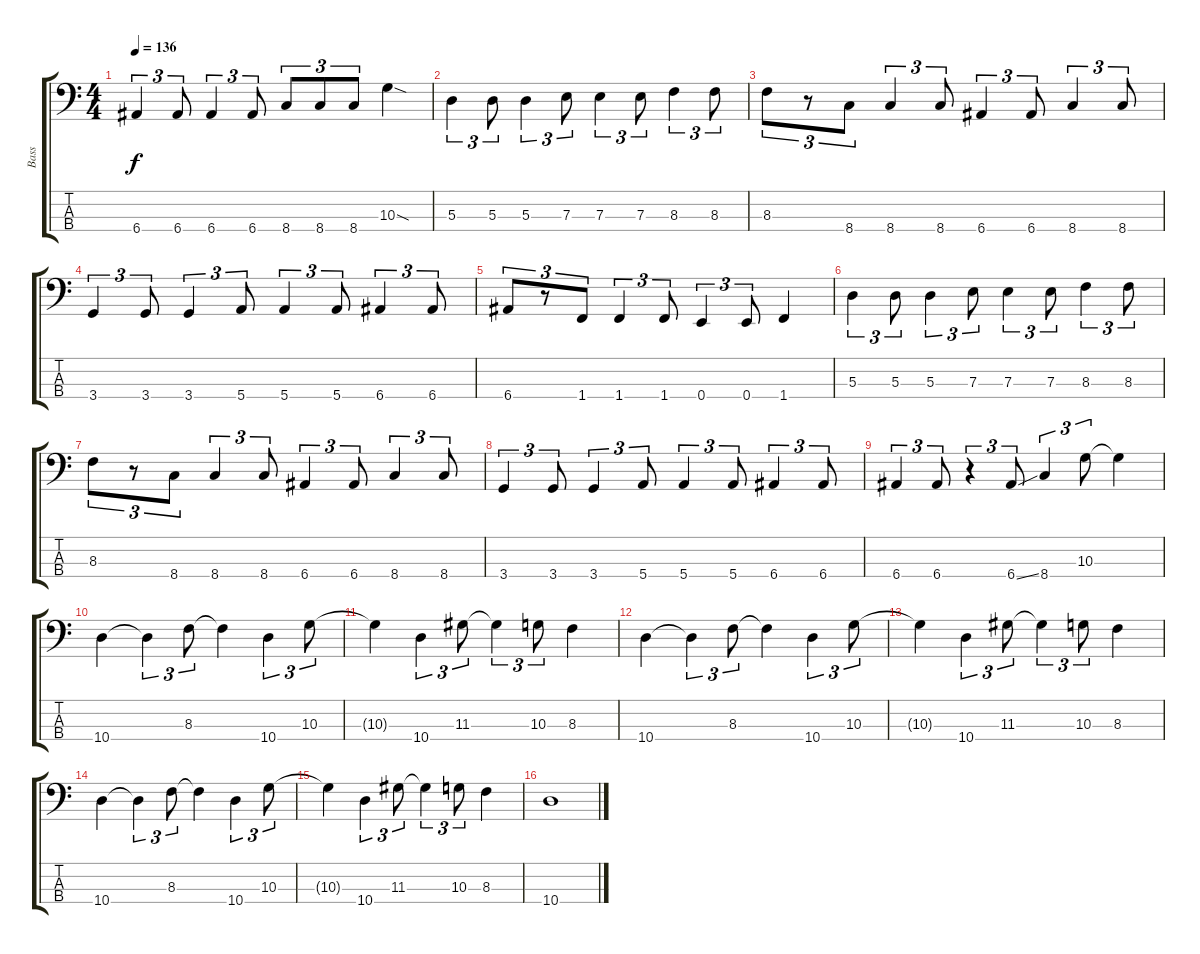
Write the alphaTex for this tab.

\track ("Bass" "Bass") {instrument electricbasspick}
\staff {score tabs}
\tuning (G2 D2 A1 E1) {hide}
\ts (4 4)
\tempo 136
\clef f4
\ks c
6.4.4{tu (3 2) dy f} 6.4.8{tu (3 2)} 6.4.4{tu (3 2)} 6.4.8{tu (3 2)} 8.4.8{tu (3 2)} 8.4.8{tu (3 2)} 8.4.8{tu (3 2)} 10.3{sod}.4 |
5.3.4{tu (3 2)} 5.3.8{tu (3 2)} 5.3.4{tu (3 2)} 7.3.8{tu (3 2)} 7.3.4{tu (3 2)} 7.3.8{tu (3 2)} 8.3.4{tu (3 2)} 8.3.8{tu (3 2)} |
8.3.8{tu (3 2)} r.8{tu (3 2)} 8.4.8{tu (3 2)} 8.4.4{tu (3 2)} 8.4.8{tu (3 2)} 6.4.4{tu (3 2)} 6.4.8{tu (3 2)} 8.4.4{tu (3 2)} 8.4.8{tu (3 2)} |
3.4.4{tu (3 2)} 3.4.8{tu (3 2)} 3.4.4{tu (3 2)} 5.4.8{tu (3 2)} 5.4.4{tu (3 2)} 5.4.8{tu (3 2)} 6.4.4{tu (3 2)} 6.4.8{tu (3 2)} |
6.4.8{tu (3 2)} r.8{tu (3 2)} 1.4.8{tu (3 2)} 1.4.4{tu (3 2)} 1.4.8{tu (3 2)} 0.4.4{tu (3 2)} 0.4.8{tu (3 2)} 1.4.4 |
5.3.4{tu (3 2)} 5.3.8{tu (3 2)} 5.3.4{tu (3 2)} 7.3.8{tu (3 2)} 7.3.4{tu (3 2)} 7.3.8{tu (3 2)} 8.3.4{tu (3 2)} 8.3.8{tu (3 2)} |
8.3.8{tu (3 2)} r.8{tu (3 2)} 8.4.8{tu (3 2)} 8.4.4{tu (3 2)} 8.4.8{tu (3 2)} 6.4.4{tu (3 2)} 6.4.8{tu (3 2)} 8.4.4{tu (3 2)} 8.4.8{tu (3 2)} |
3.4.4{tu (3 2)} 3.4.8{tu (3 2)} 3.4.4{tu (3 2)} 5.4.8{tu (3 2)} 5.4.4{tu (3 2)} 5.4.8{tu (3 2)} 6.4.4{tu (3 2)} 6.4.8{tu (3 2)} |
6.4.4{tu (3 2)} 6.4.8{tu (3 2)} r.4{tu (3 2)} 6.4{ss}.8{tu (3 2)} 8.4.4{tu (3 2)} 10.3.8{tu (3 2)} 10.3{t}.4 |
10.4.4 10.4{t}.4{tu (3 2)} 8.3.8{tu (3 2)} 8.3{t}.4 10.4.4{tu (3 2)} 10.3.8{tu (3 2)} |
10.3{t}.4 10.4.4{tu (3 2)} 11.3.8{tu (3 2)} 11.3{t}.4{tu (3 2)} 10.3.8{tu (3 2)} 8.3.4 |
10.4.4 10.4{t}.4{tu (3 2)} 8.3.8{tu (3 2)} 8.3{t}.4 10.4.4{tu (3 2)} 10.3.8{tu (3 2)} |
10.3{t}.4 10.4.4{tu (3 2)} 11.3.8{tu (3 2)} 11.3{t}.4{tu (3 2)} 10.3.8{tu (3 2)} 8.3.4 |
10.4.4 10.4{t}.4{tu (3 2)} 8.3.8{tu (3 2)} 8.3{t}.4 10.4.4{tu (3 2)} 10.3.8{tu (3 2)} |
10.3{t}.4 10.4.4{tu (3 2)} 11.3.8{tu (3 2)} 11.3{t}.4{tu (3 2)} 10.3.8{tu (3 2)} 8.3.4 |
10.4.1
